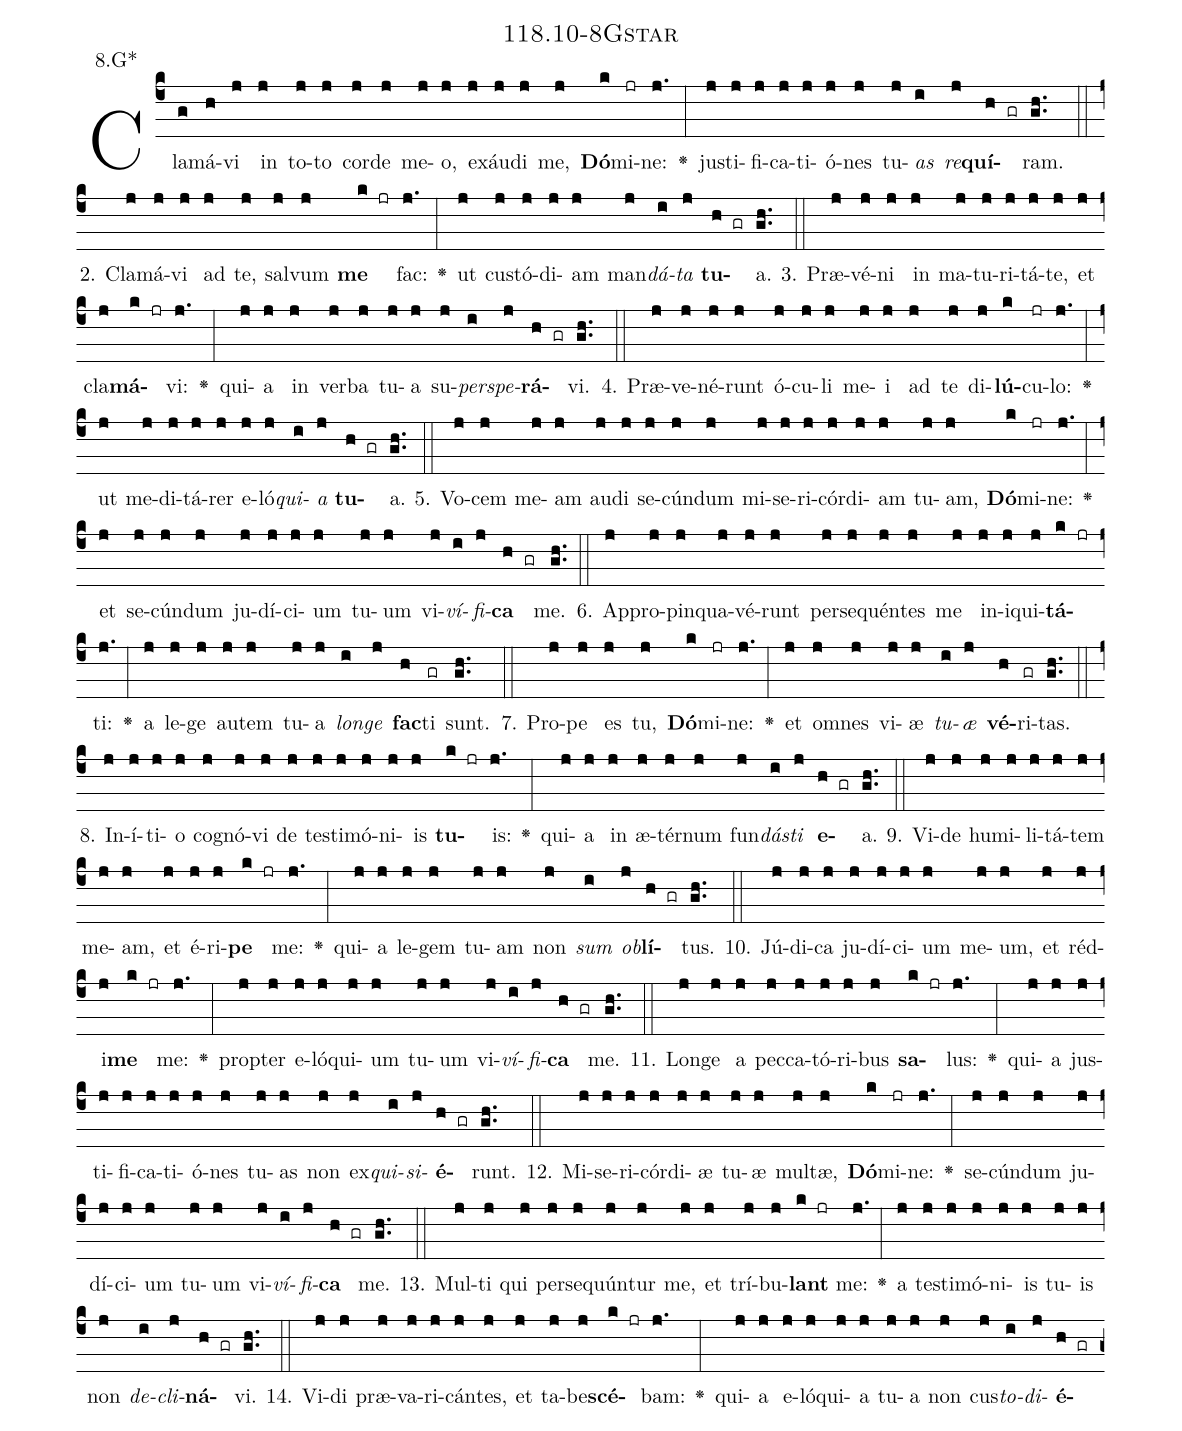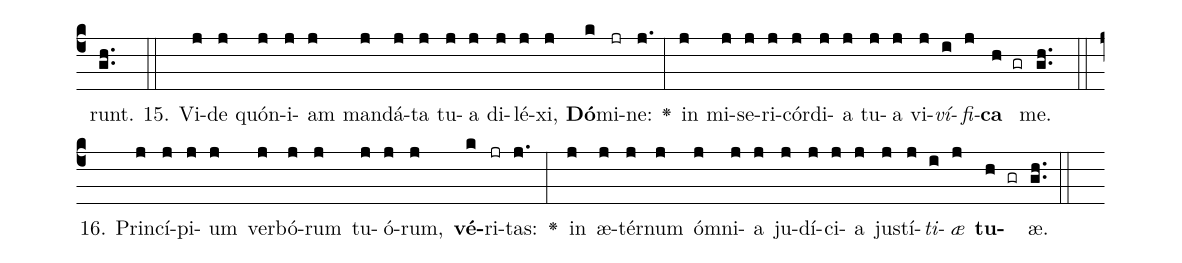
name: 118.10-8Gstar;
annotation: 8.G*;
%%
(c4)Cla(g)má(h)vi(j) in(j) to(j)to(j) cor(j)de(j) me(j)o,(j) ex(j)áu(j)di(j) me,(j) <b>Dó</b>(k)mi(jr)ne:(j.) <v>\greheightstar</v>(:) jus(j)ti(j)fi(j)ca(j)ti(j)ó(j)nes(j) tu(j)<i>as</i>(i) <i>re</i>(j)<b>quí</b>(h gr)ram.(gh..) (::)
2. Cla(j)má(j)vi(j) ad(j) te,(j) sal(j)vum(j) <b>me</b>(k jr) fac:(j.) <v>\greheightstar</v>(:) ut(j) cus(j)tó(j)di(j)am(j) man(j)<i>dá</i>(i)<i>ta</i>(j) <b>tu</b>(h gr)a.(gh..) (::)
3. Præ(j)vé(j)ni(j) in(j) ma(j)tu(j)ri(j)tá(j)te,(j) et(j) cla(j)<b>má</b>(k jr)vi:(j.) <v>\greheightstar</v>(:) qui(j)a(j) in(j) ver(j)ba(j) tu(j)a(j) su(j)<i>per</i>(i)<i>spe</i>(j)<b>rá</b>(h gr)vi.(gh..) (::)
4. Præ(j)ve(j)né(j)runt(j) ó(j)cu(j)li(j) me(j)i(j) ad(j) te(j) di(j)<b>lú</b>(k)cu(jr)lo:(j.) <v>\greheightstar</v>(:) ut(j) me(j)di(j)tá(j)rer(j) e(j)ló(j)<i>qui</i>(i)<i>a</i>(j) <b>tu</b>(h gr)a.(gh..) (::)
5. Vo(j)cem(j) me(j)am(j) au(j)di(j) se(j)cún(j)dum(j) mi(j)se(j)ri(j)cór(j)di(j)am(j) tu(j)am,(j) <b>Dó</b>(k)mi(jr)ne:(j.) <v>\greheightstar</v>(:) et(j) se(j)cún(j)dum(j) ju(j)dí(j)ci(j)um(j) tu(j)um(j) vi(j)<i>ví</i>(i)<i>fi</i>(j)<b>ca</b>(h gr) me.(gh..) (::)
6. Ap(j)pro(j)pin(j)qua(j)vé(j)runt(j) per(j)se(j)quén(j)tes(j) me(j) in(j)i(j)qui(j)<b>tá</b>(k jr)ti:(j.) <v>\greheightstar</v>(:) a(j) le(j)ge(j) au(j)tem(j) tu(j)a(j) <i>lon</i>(i)<i>ge</i>(j) <b>fac</b>(h)ti(gr) sunt.(gh..) (::)
7. Pro(j)pe(j) es(j) tu,(j) <b>Dó</b>(k)mi(jr)ne:(j.) <v>\greheightstar</v>(:) et(j) om(j)nes(j) vi(j)æ(j) <i>tu</i>(i)<i>æ</i>(j) <b>vé</b>(h)ri(gr)tas.(gh..) (::)
8. In(j)í(j)ti(j)o(j) co(j)gnó(j)vi(j) de(j) tes(j)ti(j)mó(j)ni(j)is(j) <b>tu</b>(k jr)is:(j.) <v>\greheightstar</v>(:) qui(j)a(j) in(j) æ(j)tér(j)num(j) fun(j)<i>dás</i>(i)<i>ti</i>(j) <b>e</b>(h gr)a.(gh..) (::)
9. Vi(j)de(j) hu(j)mi(j)li(j)tá(j)tem(j) me(j)am,(j) et(j) é(j)ri(j)<b>pe</b>(k jr) me:(j.) <v>\greheightstar</v>(:) qui(j)a(j) le(j)gem(j) tu(j)am(j) non(j) <i>sum</i>(i) <i>ob</i>(j)<b>lí</b>(h gr)tus.(gh..) (::)
10. Jú(j)di(j)ca(j) ju(j)dí(j)ci(j)um(j) me(j)um,(j) et(j) réd(j)i(j)<b>me</b>(k jr) me:(j.) <v>\greheightstar</v>(:) prop(j)ter(j) e(j)ló(j)qui(j)um(j) tu(j)um(j) vi(j)<i>ví</i>(i)<i>fi</i>(j)<b>ca</b>(h gr) me.(gh..) (::)
11. Lon(j)ge(j) a(j) pec(j)ca(j)tó(j)ri(j)bus(j) <b>sa</b>(k jr)lus:(j.) <v>\greheightstar</v>(:) qui(j)a(j) jus(j)ti(j)fi(j)ca(j)ti(j)ó(j)nes(j) tu(j)as(j) non(j) ex(j)<i>qui</i>(i)<i>si</i>(j)<b>é</b>(h gr)runt.(gh..) (::)
12. Mi(j)se(j)ri(j)cór(j)di(j)æ(j) tu(j)æ(j) mul(j)tæ,(j) <b>Dó</b>(k)mi(jr)ne:(j.) <v>\greheightstar</v>(:) se(j)cún(j)dum(j) ju(j)dí(j)ci(j)um(j) tu(j)um(j) vi(j)<i>ví</i>(i)<i>fi</i>(j)<b>ca</b>(h gr) me.(gh..) (::)
13. Mul(j)ti(j) qui(j) per(j)se(j)quún(j)tur(j) me,(j) et(j) trí(j)bu(j)<b>lant</b>(k jr) me:(j.) <v>\greheightstar</v>(:) a(j) tes(j)ti(j)mó(j)ni(j)is(j) tu(j)is(j) non(j) <i>de</i>(i)<i>cli</i>(j)<b>ná</b>(h gr)vi.(gh..) (::)
14. Vi(j)di(j) præ(j)va(j)ri(j)cán(j)tes,(j) et(j) ta(j)be(j)<b>scé</b>(k jr)bam:(j.) <v>\greheightstar</v>(:) qui(j)a(j) e(j)ló(j)qui(j)a(j) tu(j)a(j) non(j) cus(j)<i>to</i>(i)<i>di</i>(j)<b>é</b>(h gr)runt.(gh..) (::)
15. Vi(j)de(j) quón(j)i(j)am(j) man(j)dá(j)ta(j) tu(j)a(j) di(j)lé(j)xi,(j) <b>Dó</b>(k)mi(jr)ne:(j.) <v>\greheightstar</v>(:) in(j) mi(j)se(j)ri(j)cór(j)di(j)a(j) tu(j)a(j) vi(j)<i>ví</i>(i)<i>fi</i>(j)<b>ca</b>(h gr) me.(gh..) (::)
16. Prin(j)cí(j)pi(j)um(j) ver(j)bó(j)rum(j) tu(j)ó(j)rum,(j) <b>vé</b>(k)ri(jr)tas:(j.) <v>\greheightstar</v>(:) in(j) æ(j)tér(j)num(j) óm(j)ni(j)a(j) ju(j)dí(j)ci(j)a(j) jus(j)tí(j)<i>ti</i>(i)<i>æ</i>(j) <b>tu</b>(h gr)æ.(gh..) (::)
